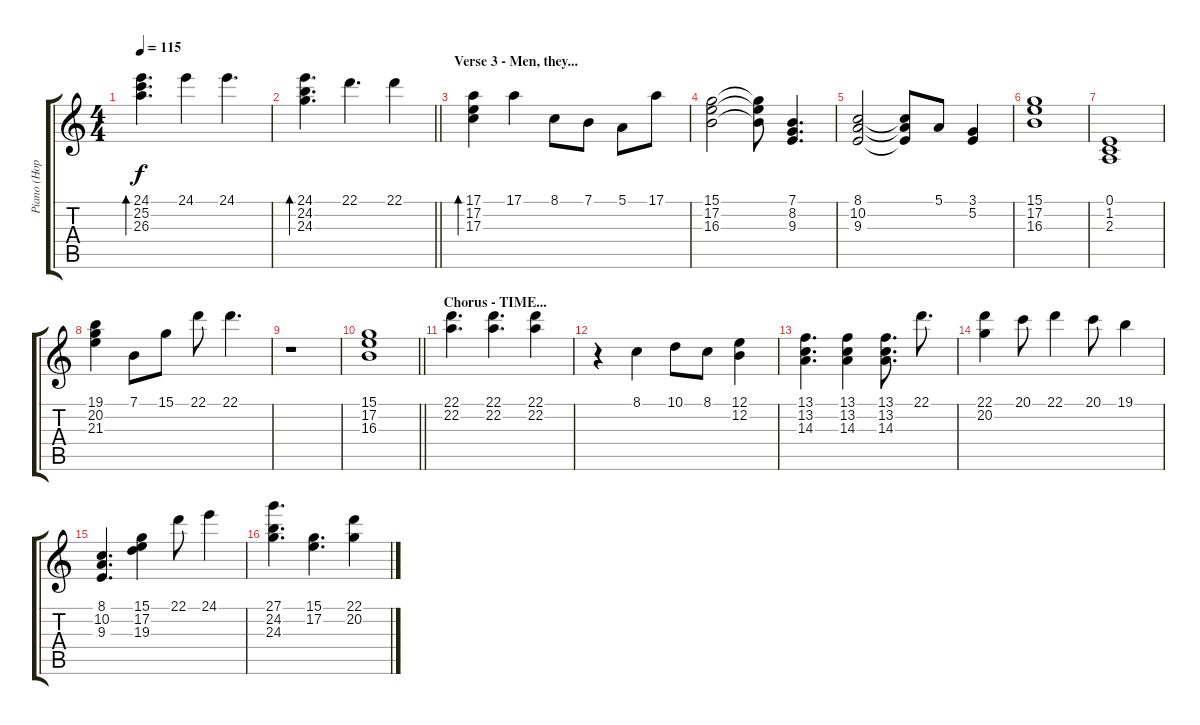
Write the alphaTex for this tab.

\track ("Piano (Hopkins)" "Piano (Hop") {instrument brightacousticpiano}
\staff {score tabs}
\tuning (E4 B3 G3 D3 A2 E2) {hide}
\ts (4 4)
\tempo 115
\clef g2
\ks c
(24.1 25.2 26.3).4{d bd 240 dy f} 24.1.4 24.1.4{d} |
\barLineRight lightlight
(24.1 24.2 24.3).4{d bd 240} 22.1.4{d} 22.1.4 |
\section ("" "Verse 3 - Men, they...")
(17.1 17.2 17.3).4{bd 240} 17.1.4 8.1.8 7.1.8 5.1.8 17.1.8 |
(15.1 17.2 16.3).2 (15.1{t} 17.2{t} 16.3{t}).8 (7.1 8.2 9.3).4{d} |
(8.1 10.2 9.3).2 (8.1{t} 10.2{t} 9.3{t}).8 5.1.8 (3.1 5.2).4 |
(15.1 17.2 16.3).1 |
(0.1 1.2 2.3).1 |
(19.1 20.2 21.3).4 7.1.8 15.1.8 22.1.8 22.1.4{d} |
r.1 |
\barLineRight lightlight
(15.1 17.2 16.3).1 |
\section ("" "Chorus - TIME...")
(22.1 22.2).4{d} (22.1 22.2).4{d} (22.1 22.2).4 |
r.4 8.1.4 10.1.8 8.1.8 (12.1 12.2).4 |
(13.1 13.2 14.3).4{d} (13.1 13.2 14.3).4 (13.1 13.2 14.3).8{d} 22.1.8{d} |
(22.1 20.2).4 20.1.8 22.1.4 20.1.8 19.1.4 |
(8.1 10.2 9.3).4{d} (15.1 17.2 19.3).4 22.1.8 24.1.4 |
(27.1 24.2 24.3).4{d} (15.1 17.2).4{d} (22.1 20.2).4
